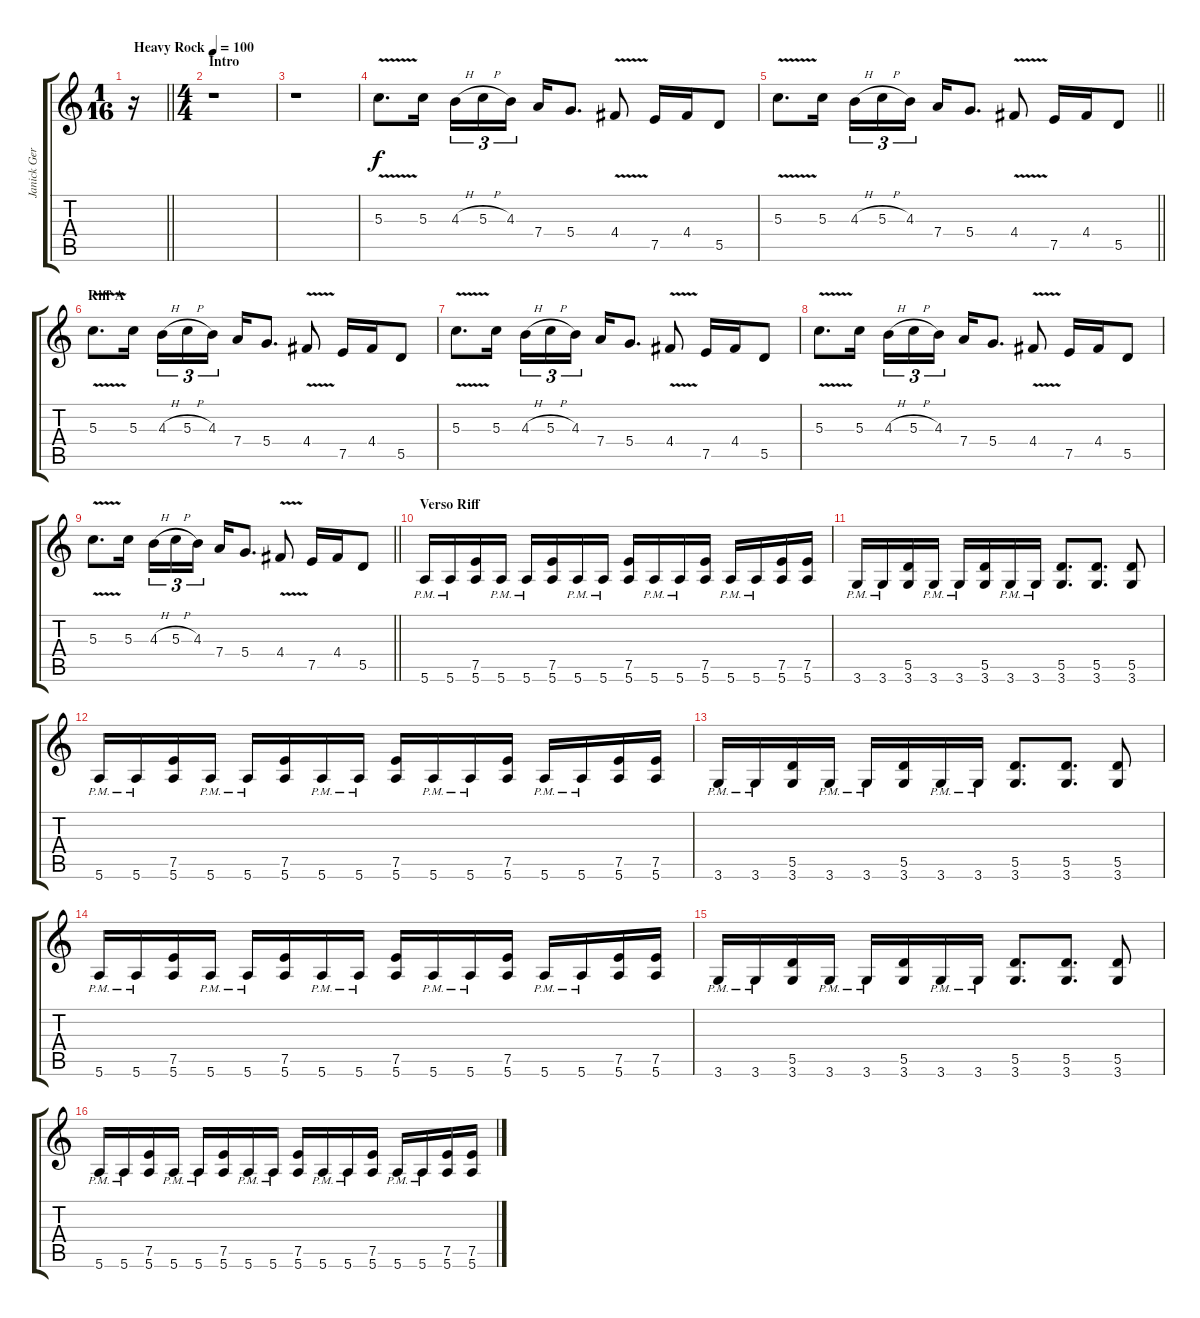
\track ("Janick Gers" "Janick Ger") {instrument distortionguitar}
\staff {score tabs}
\tuning (E4 B3 G3 D3 A2 E2) {hide}
\ts (1 16)
\tempo (100 "Heavy Rock")
\clef g2
\barLineRight lightlight
\ks c
r.16{dy f instrument distortionguitar} |
\ts (4 4)
\section ("" "Intro")
r.1 |
r.1 |
5.3{v}.8{d} 5.3.16 4.3{h}.16{tu (3 2)} 5.3{h}.16{tu (3 2)} 4.3.16{tu (3 2) beam splitsecondary} 7.4.16 5.4.8{d} 4.4{v}.8 7.5.16 4.4.16 5.5.8 |
\barLineRight lightlight
5.3{v}.8{d} 5.3.16 4.3{h}.16{tu (3 2)} 5.3{h}.16{tu (3 2)} 4.3.16{tu (3 2) beam splitsecondary} 7.4.16 5.4.8{d} 4.4{v}.8 7.5.16 4.4.16 5.5.8 |
\section ("" "Riff A")
5.3{v}.8{d} 5.3.16 4.3{h}.16{tu (3 2)} 5.3{h}.16{tu (3 2)} 4.3.16{tu (3 2) beam splitsecondary} 7.4.16 5.4.8{d} 4.4{v}.8 7.5.16 4.4.16 5.5.8 |
5.3{v}.8{d} 5.3.16 4.3{h}.16{tu (3 2)} 5.3{h}.16{tu (3 2)} 4.3.16{tu (3 2) beam splitsecondary} 7.4.16 5.4.8{d} 4.4{v}.8 7.5.16 4.4.16 5.5.8 |
5.3{v}.8{d} 5.3.16 4.3{h}.16{tu (3 2)} 5.3{h}.16{tu (3 2)} 4.3.16{tu (3 2) beam splitsecondary} 7.4.16 5.4.8{d} 4.4{v}.8 7.5.16 4.4.16 5.5.8 |
\barLineRight lightlight
5.3{v}.8{d} 5.3.16 4.3{h}.16{tu (3 2)} 5.3{h}.16{tu (3 2)} 4.3.16{tu (3 2) beam splitsecondary} 7.4.16 5.4.8{d} 4.4{v}.8 7.5.16 4.4.16 5.5.8 |
\section ("" "Verso Riff")
5.6{pm}.16 5.6{pm}.16 (7.5 5.6).16 5.6{pm}.16 5.6{pm}.16 (7.5 5.6).16 5.6{pm}.16 5.6{pm}.16 (7.5 5.6).16 5.6{pm}.16 5.6{pm}.16 (7.5 5.6).16 5.6{pm}.16 5.6{pm}.16 (7.5 5.6).16 (7.5 5.6).16 |
3.6{pm}.16 3.6{pm}.16 (5.5 3.6).16 3.6{pm}.16 3.6{pm}.16 (5.5 3.6).16 3.6{pm}.16 3.6{pm}.16 (5.5 3.6).8{d} (5.5 3.6).8{d} (5.5 3.6).8 |
5.6{pm}.16 5.6{pm}.16 (7.5 5.6).16 5.6{pm}.16 5.6{pm}.16 (7.5 5.6).16 5.6{pm}.16 5.6{pm}.16 (7.5 5.6).16 5.6{pm}.16 5.6{pm}.16 (7.5 5.6).16 5.6{pm}.16 5.6{pm}.16 (7.5 5.6).16 (7.5 5.6).16 |
3.6{pm}.16 3.6{pm}.16 (5.5 3.6).16 3.6{pm}.16 3.6{pm}.16 (5.5 3.6).16 3.6{pm}.16 3.6{pm}.16 (5.5 3.6).8{d} (5.5 3.6).8{d} (5.5 3.6).8 |
5.6{pm}.16 5.6{pm}.16 (7.5 5.6).16 5.6{pm}.16 5.6{pm}.16 (7.5 5.6).16 5.6{pm}.16 5.6{pm}.16 (7.5 5.6).16 5.6{pm}.16 5.6{pm}.16 (7.5 5.6).16 5.6{pm}.16 5.6{pm}.16 (7.5 5.6).16 (7.5 5.6).16 |
3.6{pm}.16 3.6{pm}.16 (5.5 3.6).16 3.6{pm}.16 3.6{pm}.16 (5.5 3.6).16 3.6{pm}.16 3.6{pm}.16 (5.5 3.6).8{d} (5.5 3.6).8{d} (5.5 3.6).8 |
5.6{pm}.16 5.6{pm}.16 (7.5 5.6).16 5.6{pm}.16 5.6{pm}.16 (7.5 5.6).16 5.6{pm}.16 5.6{pm}.16 (7.5 5.6).16 5.6{pm}.16 5.6{pm}.16 (7.5 5.6).16 5.6{pm}.16 5.6{pm}.16 (7.5 5.6).16 (7.5 5.6).16
